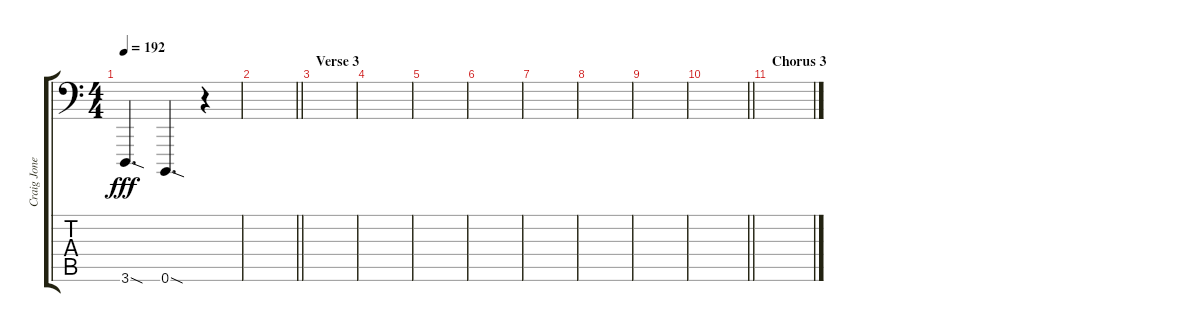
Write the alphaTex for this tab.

\track ("Craig Jones" "Craig Jone") {instrument lead2sawtooth}
\staff {score tabs}
\tuning (Db6 Ab3 E3 B2 Gb2 B0) {hide}
\ts (4 4)
\tempo 192
\clef f4
\ks c
3.6{sod}.4{d dy fff} 0.6{sod}.4{d} r.4 |
\barLineRight lightlight
|
\section ("" "Verse 3")
|
|
|
|
|
|
|
\barLineRight lightlight
|
\section ("" "Chorus 3")
